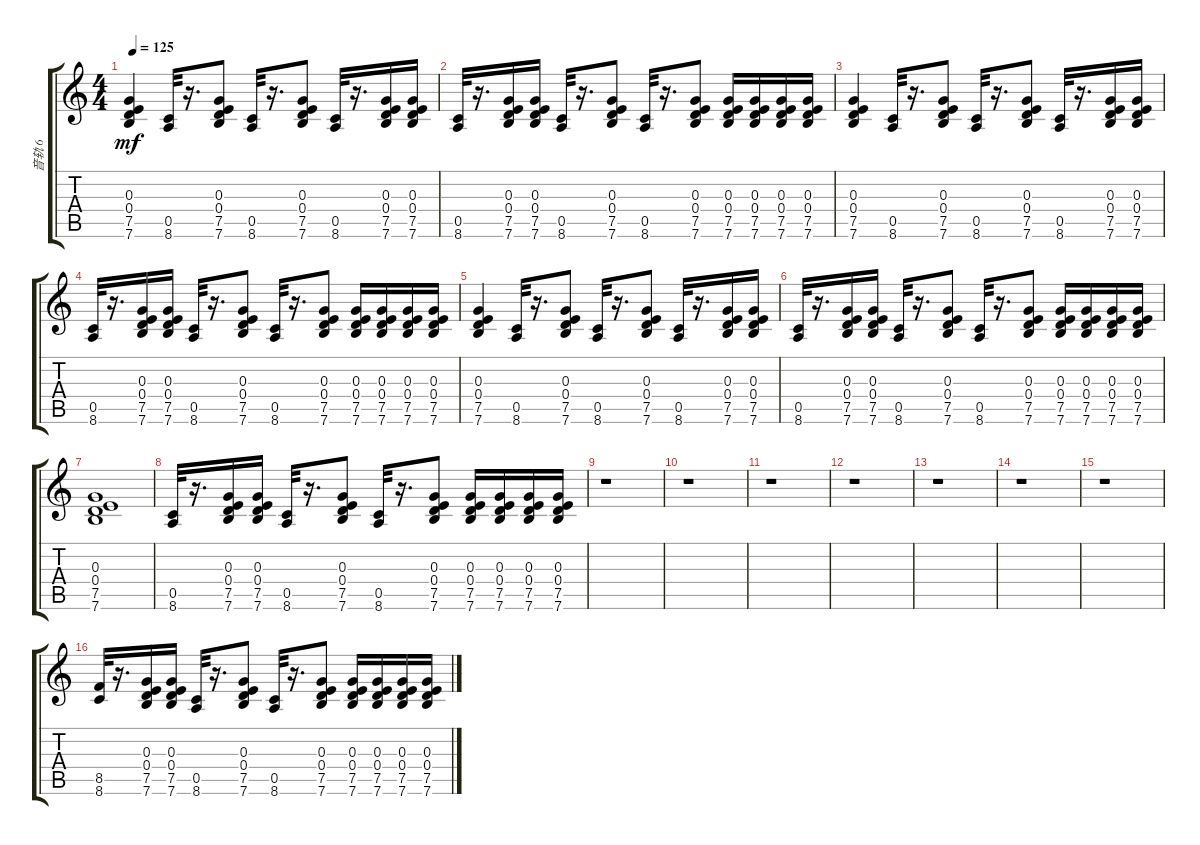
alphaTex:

\track ("音轨 6" "音轨 6") {instrument acousticguitarsteel}
\staff {score tabs}
\tuning (E4 B3 G3 D3 A2 E2) {hide}
\ts (4 4)
\tempo 125
\clef g2
\ks c
(0.3 0.4 7.5 7.6).4{dy mf} (0.5 8.6).32 r.16{d} (0.3 0.4 7.5 7.6).8 (0.5 8.6).32 r.16{d} (0.3 0.4 7.5 7.6).8 (0.5 8.6).32 r.16{d} (0.3 0.4 7.5 7.6).16 (0.3 0.4 7.5 7.6).16 |
(0.5 8.6).32 r.16{d} (0.3 0.4 7.5 7.6).16 (0.3 0.4 7.5 7.6).16 (0.5 8.6).32 r.16{d} (0.3 0.4 7.5 7.6).8 (0.5 8.6).32 r.16{d} (0.3 0.4 7.5 7.6).8 (0.3 0.4 7.5 7.6).16 (0.3 0.4 7.5 7.6).16 (0.3 0.4 7.5 7.6).16 (0.3 0.4 7.5 7.6).16 |
(0.3 0.4 7.5 7.6).4 (0.5 8.6).32 r.16{d} (0.3 0.4 7.5 7.6).8 (0.5 8.6).32 r.16{d} (0.3 0.4 7.5 7.6).8 (0.5 8.6).32 r.16{d} (0.3 0.4 7.5 7.6).16 (0.3 0.4 7.5 7.6).16 |
(0.5 8.6).32 r.16{d} (0.3 0.4 7.5 7.6).16 (0.3 0.4 7.5 7.6).16 (0.5 8.6).32 r.16{d} (0.3 0.4 7.5 7.6).8 (0.5 8.6).32 r.16{d} (0.3 0.4 7.5 7.6).8 (0.3 0.4 7.5 7.6).16 (0.3 0.4 7.5 7.6).16 (0.3 0.4 7.5 7.6).16 (0.3 0.4 7.5 7.6).16 |
(0.3 0.4 7.5 7.6).4 (0.5 8.6).32 r.16{d} (0.3 0.4 7.5 7.6).8 (0.5 8.6).32 r.16{d} (0.3 0.4 7.5 7.6).8 (0.5 8.6).32 r.16{d} (0.3 0.4 7.5 7.6).16 (0.3 0.4 7.5 7.6).16 |
(0.5 8.6).32 r.16{d} (0.3 0.4 7.5 7.6).16 (0.3 0.4 7.5 7.6).16 (0.5 8.6).32 r.16{d} (0.3 0.4 7.5 7.6).8 (0.5 8.6).32 r.16{d} (0.3 0.4 7.5 7.6).8 (0.3 0.4 7.5 7.6).16 (0.3 0.4 7.5 7.6).16 (0.3 0.4 7.5 7.6).16 (0.3 0.4 7.5 7.6).16 |
(0.3 0.4 7.5 7.6).1 |
(0.5 8.6).32 r.16{d} (0.3 0.4 7.5 7.6).16 (0.3 0.4 7.5 7.6).16 (0.5 8.6).32 r.16{d} (0.3 0.4 7.5 7.6).8 (0.5 8.6).32 r.16{d} (0.3 0.4 7.5 7.6).8 (0.3 0.4 7.5 7.6).16 (0.3 0.4 7.5 7.6).16 (0.3 0.4 7.5 7.6).16 (0.3 0.4 7.5 7.6).16 |
r.1 |
r.1 |
r.1 |
r.1 |
r.1 |
r.1 |
r.1 |
(8.5 8.6).32 r.16{d} (0.3 0.4 7.5 7.6).16 (0.3 0.4 7.5 7.6).16 (0.5 8.6).32 r.16{d} (0.3 0.4 7.5 7.6).8 (0.5 8.6).32 r.16{d} (0.3 0.4 7.5 7.6).8 (0.3 0.4 7.5 7.6).16 (0.3 0.4 7.5 7.6).16 (0.3 0.4 7.5 7.6).16 (0.3 0.4 7.5 7.6).16
